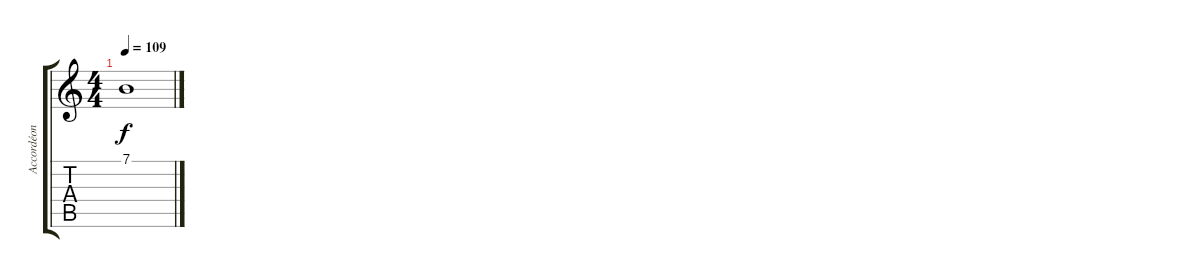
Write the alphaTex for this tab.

\track ("Accordéon" "Accordéon") {instrument tangoaccordion}
\staff {score tabs}
\tuning (E4 B3 G3 D3 A2 E2) {hide}
\ts (4 4)
\tempo 109
\clef g2
\ks c
7.1{t}.1{dy f}
